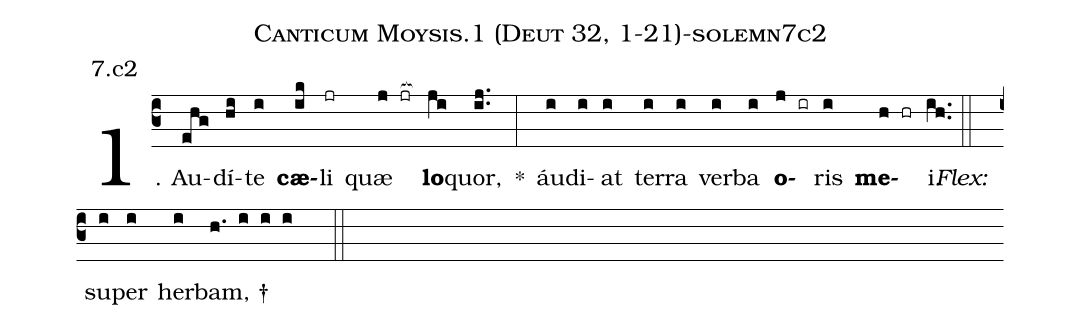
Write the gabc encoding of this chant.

name: Canticum Moysis.1 (Deut 32, 1-21)-solemn7c2;
annotation: 7.c2;
%%
(c3)1. Au(ehg)dí(hi)te(i) <b>cæ</b>(ik)li(jr) quæ(j jr[ocb:1{]) <b>lo</b>(ji[ocb:0}])quor,(ij..) *(:) áu(i)di(i)at(i) ter(i)ra(i) ver(i)ba(i) <b>o</b>(j ir)ris(i) <b>me</b>(h hr)i.(ih..) (::)
<i>Flex:</i>()  su(i)per(i) her(i)bam, †(h. i i i  ::)
